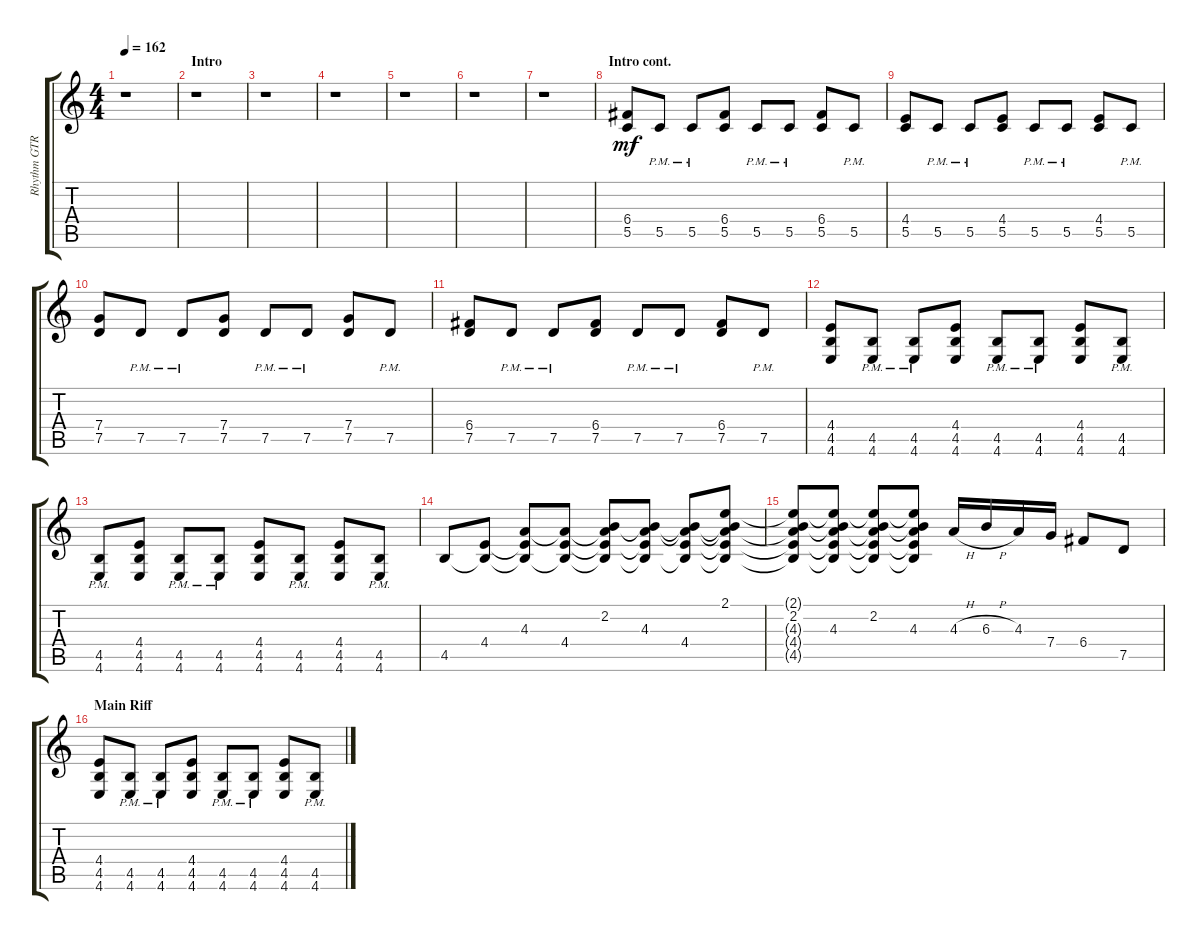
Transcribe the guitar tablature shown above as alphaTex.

\track ("Rhythm GTR 1" "Rhythm GTR") {instrument overdrivenguitar}
\staff {score tabs}
\tuning (D4 A3 F3 C3 G2 C2) {hide}
\ts (4 4)
\tempo 162
\clef g2
\ks aminor
r.1{dy mf instrument overdrivenguitar} |
\section ("" "Intro")
r.1 |
r.1 |
r.1 |
r.1 |
r.1 |
r.1 |
\section ("" "Intro cont.")
(6.4 5.5).8 5.5{pm}.8 5.5{pm}.8 (6.4 5.5).8 5.5{pm}.8 5.5{pm}.8 (6.4 5.5).8 5.5{pm}.8 |
(4.4 5.5).8 5.5{pm}.8 5.5{pm}.8 (4.4 5.5).8 5.5{pm}.8 5.5{pm}.8 (4.4 5.5).8 5.5{pm}.8 |
(7.4 7.5).8 7.5{pm}.8 7.5{pm}.8 (7.4 7.5).8 7.5{pm}.8 7.5{pm}.8 (7.4 7.5).8 7.5{pm}.8 |
(6.4 7.5).8 7.5{pm}.8 7.5{pm}.8 (6.4 7.5).8 7.5{pm}.8 7.5{pm}.8 (6.4 7.5).8 7.5{pm}.8 |
(4.4 4.5 4.6).8 (4.5{pm} 4.6{pm}).8 (4.5{pm} 4.6{pm}).8 (4.4 4.5 4.6).8 (4.5{pm} 4.6{pm}).8 (4.5{pm} 4.6{pm}).8 (4.4 4.5 4.6).8 (4.5{pm} 4.6{pm}).8 |
(4.5{pm} 4.6{pm}).8 (4.4 4.5 4.6).8 (4.5{pm} 4.6{pm}).8 (4.5{pm} 4.6{pm}).8 (4.4 4.5 4.6).8 (4.5{pm} 4.6{pm}).8 (4.4 4.5 4.6).8 (4.5{pm} 4.6{pm}).8 |
4.5.8 (4.4 4.5{t}).8 (4.3 4.4{t} 4.5{t}).8 (4.3{t} 4.4 4.5{t}).8 (2.2 4.3{t} 4.4{t} 4.5{t}).8 (2.2{t} 4.3 4.4{t} 4.5{t}).8 (2.2{t} 4.3{t} 4.4 4.5{t}).8 (2.1 2.2{t} 4.3{t} 4.4{t} 4.5{t}).8 |
(2.1{t} 2.2 4.3{t} 4.4{t} 4.5{t}).8 (2.1{t} 2.2{t} 4.3 4.4{t} 4.5{t}).8 (2.1{t} 2.2 4.3{t} 4.4{t} 4.5{t}).8 (2.1{t} 2.2{t} 4.3 4.4{t} 4.5{t}).8 4.3{h}.16 6.3{h}.16 4.3.16 7.4.16 6.4.8 7.5.8 |
\section ("" "Main Riff")
(4.4 4.5 4.6).8 (4.5{pm} 4.6{pm}).8 (4.5{pm} 4.6{pm}).8 (4.4 4.5 4.6).8 (4.5{pm} 4.6{pm}).8 (4.5{pm} 4.6{pm}).8 (4.4 4.5 4.6).8 (4.5{pm} 4.6{pm}).8
